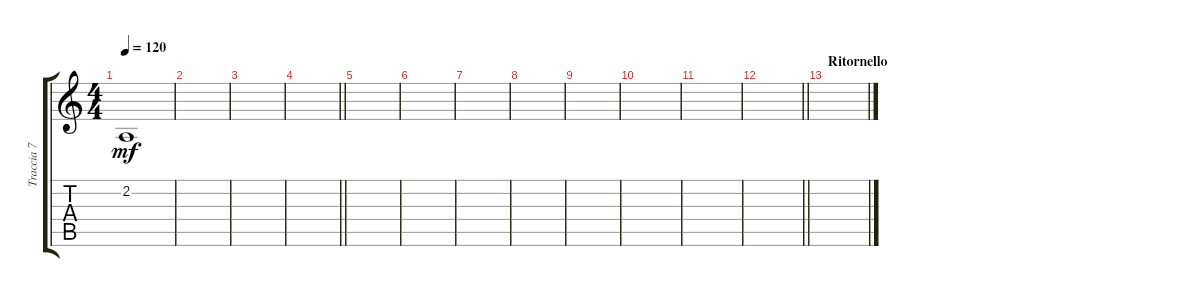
\track ("Traccia 7" "Traccia 7") {instrument stringensemble1}
\staff {score tabs}
\tuning (C4 G3 Eb3 Bb2 F2 C2) {hide}
\ts (4 4)
\tempo 120
\clef g2
\ks c
2.2.1{dy mf} |
|
|
\barLineRight lightlight
|
|
|
|
|
|
|
|
\barLineRight lightlight
|
\section ("" "Ritornello")
